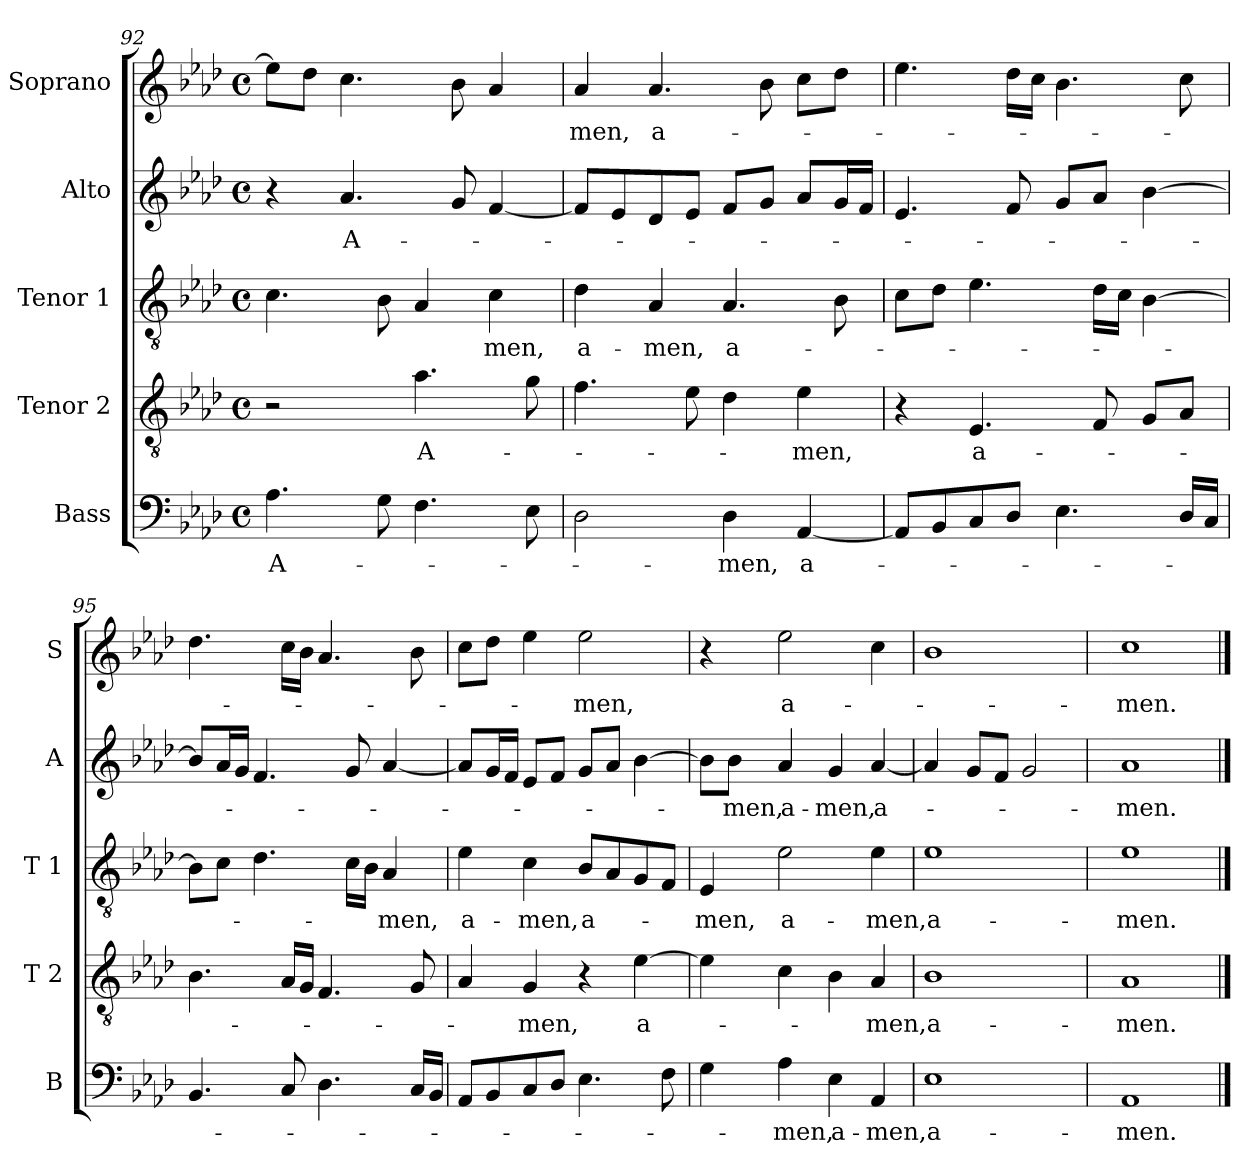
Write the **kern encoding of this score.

**kern	**text	**kern	**text	**kern	**text	**kern	**text	**kern	**text
*part5	*part5	*part4	*part4	*part3	*part3	*part2	*part2	*part1	*part1
*staff5	*staff5	*staff4	*staff4	*staff3	*staff3	*staff2	*staff2	*staff1	*staff1
*I"Bass	*	*I"Tenor 2	*	*I"Tenor 1	*	*I"Alto	*	*I"Soprano	*
*I'B	*	*I'T 2	*	*I'T 1	*	*I'A	*	*I'S	*
*clefF4	*	*clefGv2	*	*clefGv2	*	*clefG2	*	*clefG2	*
*k[b-e-a-d-]	*	*k[b-e-a-d-]	*	*k[b-e-a-d-]	*	*k[b-e-a-d-]	*	*k[b-e-a-d-]	*
*A-:	*	*A-:	*	*A-:	*	*A-:	*	*A-:	*
*M4/4	*	*M4/4	*	*M4/4	*	*M4/4	*	*M4/4	*
*met(c)	*	*met(c)	*	*met(c)	*	*met(c)	*	*met(c)	*
=92	=92	=92	=92	=92	=92	=92	=92	=92	=92
4.A-\	A-	2r	.	4.c\	.	4r	.	8ee-\L]	.
.	.	.	.	.	.	.	.	8dd-\J	.
.	.	.	.	.	.	4.a-/	A-	4.cc\	.
8G\	.	.	.	8B-\	.	.	.	.	.
4.F\	.	4.a-\	A-	4A-/	.	.	.	.	.
.	.	.	.	.	.	8g/	.	8b-\	.
.	.	.	.	4c\	-men,	[4f/	.	4a-/	.
8E-\	.	8g\	.	.	.	.	.	.	.
=93	=93	=93	=93	=93	=93	=93	=93	=93	=93
2D-\	.	4.f\	.	4d-\	a-	8f/L]	.	4a-/	-men,
.	.	.	.	.	.	8e-/	.	.	.
.	.	.	.	4A-/	-men,	8d-/	.	4.a-/	a-
.	.	8e-\	.	.	.	8e-/J	.	.	.
4D-\	-men,	4d-\	.	4.A-/	a-	8f/L	.	.	.
.	.	.	.	.	.	8g/J	.	8b-\	.
[4AA-/	a-	4e-\	-men,	.	.	8a-/L	.	8cc\L	.
.	.	.	.	8B-\	.	16g/L	.	8dd-\J	.
.	.	.	.	.	.	16f/JJ	.	.	.
=94	=94	=94	=94	=94	=94	=94	=94	=94	=94
8AA-/L]	.	4r	.	8c\L	.	4.e-/	.	4.ee-\	.
8BB-/	.	.	.	8d-\J	.	.	.	.	.
8C/	.	4.E-/	a-	4.e-\	.	.	.	.	.
8D-/J	.	.	.	.	.	8f/	.	16dd-\LL	.
.	.	.	.	.	.	.	.	16cc\JJ	.
4.E-\	.	.	.	.	.	8g/L	.	4.b-\	.
.	.	8F/	.	16d-\LL	.	8a-/J	.	.	.
.	.	.	.	16c\JJ	.	.	.	.	.
.	.	8G/L	.	[4B-\	.	[4b-\	.	.	.
16D-/LL	.	8A-/J	.	.	.	.	.	8cc\	.
16C/JJ	.	.	.	.	.	.	.	.	.
!!LO:LB:g=z
=95	=95	=95	=95	=95	=95	=95	=95	=95	=95
4.BB-/	.	4.B-\	.	8B-\L]	.	8b-/L]	.	4.dd-\	.
.	.	.	.	8c\J	.	16a-/L	.	.	.
.	.	.	.	.	.	16g/JJ	.	.	.
.	.	.	.	4.d-\	.	4.f/	.	.	.
8C/	.	16A-/LL	.	.	.	.	.	16cc\LL	.
.	.	16G/JJ	.	.	.	.	.	16b-\JJ	.
4.D-\	.	4.F/	.	.	.	.	.	4.a-/	.
.	.	.	.	16c\LL	.	8g/	.	.	.
.	.	.	.	16B-\JJ	.	.	.	.	.
.	.	.	.	4A-/	-men,	[4a-/	.	.	.
16C/LL	.	8G/	.	.	.	.	.	8b-\	.
16BB-/JJ	.	.	.	.	.	.	.	.	.
=96	=96	=96	=96	=96	=96	=96	=96	=96	=96
8AA-/L	.	4A-/	.	4e-\	a-	8a-/L]	.	8cc\L	.
8BB-/	.	.	.	.	.	16g/L	.	8dd-\J	.
.	.	.	.	.	.	16f/JJ	.	.	.
8C/	.	4G/	-men,	4c\	-men,	8e-/L	.	4ee-\	.
8D-/J	.	.	.	.	.	8f/J	.	.	.
4.E-\	.	4r	.	8B-/L	a-	8g/L	.	2ee-\	-men,
.	.	.	.	8A-/	.	8a-/J	.	.	.
.	.	[4e-\	a-	8G/	.	[4b-\	.	.	.
8F\	.	.	.	8F/J	.	.	.	.	.
=97	=97	=97	=97	=97	=97	=97	=97	=97	=97
4G\	.	4e-\]	.	4E-/	-men,	8b-\L]	.	4r	.
.	.	.	.	.	.	8b-\J	-men,	.	.
4A-\	-men,	4c\	.	2e-\	a-	4a-/	a-	2ee-\	a-
4E-\	a-	4B-\	.	.	.	4g/	-men,	.	.
4AA-/	-men,	4A-/	-men,	4e-\	-men,	[4a-/	a-	4cc\	.
=98	=98	=98	=98	=98	=98	=98	=98	=98	=98
1E-	a-	1B-	a-	1e-	a-	4a-/]	.	1b-	.
.	.	.	.	.	.	8g/L	.	.	.
.	.	.	.	.	.	8f/J	.	.	.
.	.	.	.	.	.	2g/	.	.	.
=99	=99	=99	=99	=99	=99	=99	=99	=99	=99
1AA-	-men.	1A-	-men.	1e-	-men.	1a-	-men.	1cc	-men.
==	==	==	==	==	==	==	==	==	==
*-	*-	*-	*-	*-	*-	*-	*-	*-	*-
